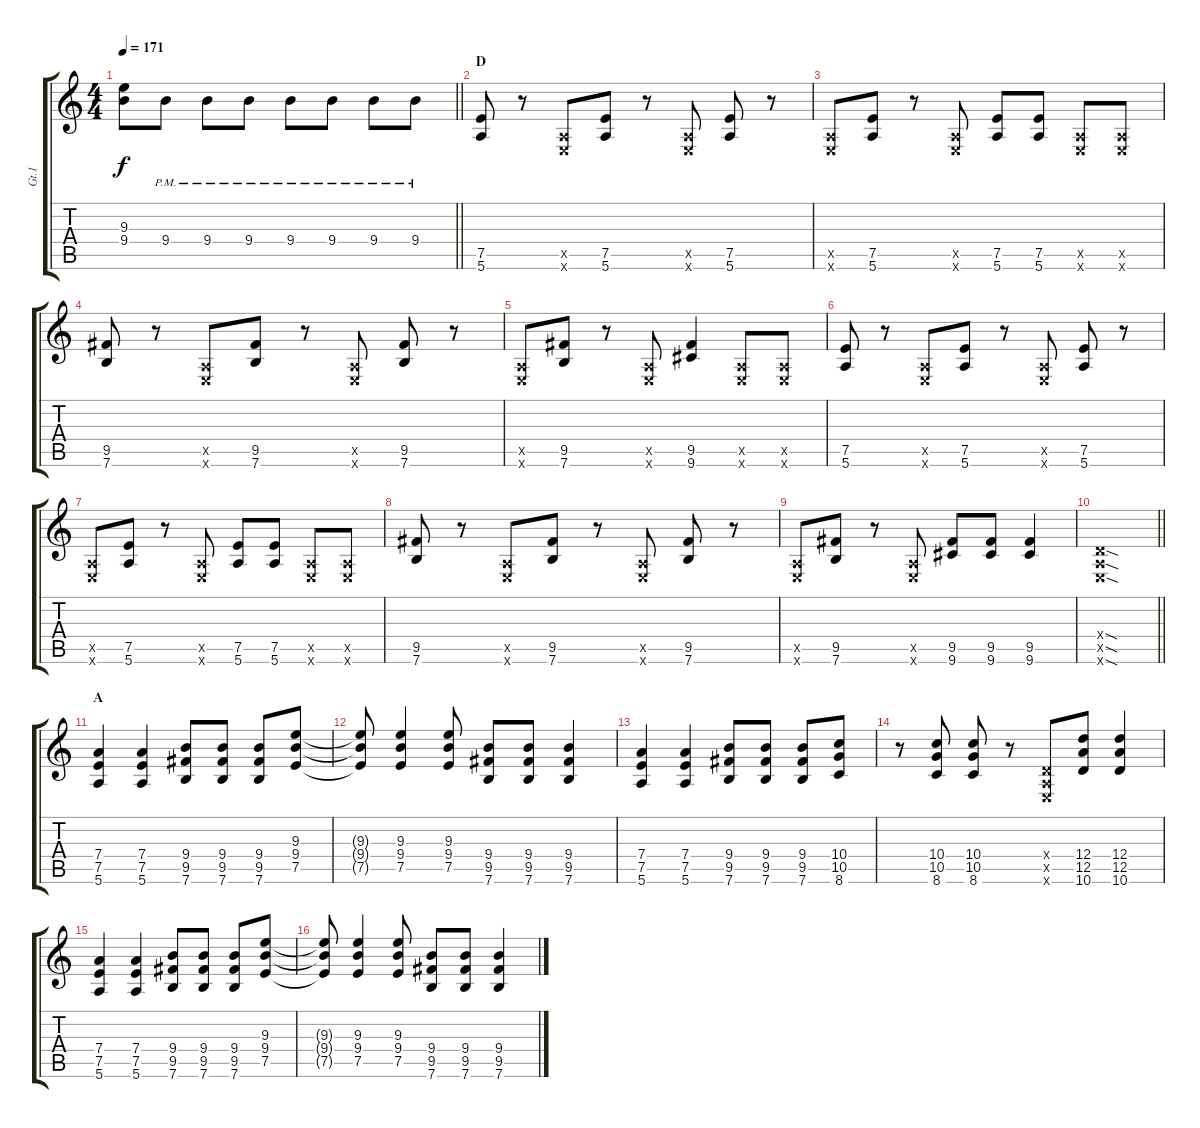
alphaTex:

\track ("Gt.1" "Gt.1") {instrument overdrivenguitar}
\staff {score tabs}
\tuning (E4 B3 G3 D3 A2 E2) {hide}
\ts (4 4)
\tempo 171
\clef g2
\barLineRight lightlight
\ks c
(9.3 9.4).8{dy f} 9.4{pm}.8 9.4{pm}.8 9.4{pm}.8 9.4{pm}.8 9.4{pm}.8 9.4{pm}.8 9.4{pm}.8 |
\section ("" "D")
(7.5 5.6).8 r.8 (0.5{x} 0.6{x}).8 (7.5 5.6).8 r.8 (0.5{x} 0.6{x}).8 (7.5 5.6).8 r.8 |
(0.5{x} 0.6{x}).8 (7.5 5.6).8 r.8 (0.5{x} 0.6{x}).8 (7.5 5.6).8 (7.5 5.6).8 (0.5{x} 0.6{x}).8 (0.5{x} 0.6{x}).8 |
(9.5 7.6).8 r.8 (0.5{x} 0.6{x}).8 (9.5 7.6).8 r.8 (0.5{x} 0.6{x}).8 (9.5 7.6).8 r.8 |
(0.5{x} 0.6{x}).8 (9.5 7.6).8 r.8 (0.5{x} 0.6{x}).8 (9.5 9.6).4 (0.5{x} 0.6{x}).8 (0.5{x} 0.6{x}).8 |
(7.5 5.6).8 r.8 (0.5{x} 0.6{x}).8 (7.5 5.6).8 r.8 (0.5{x} 0.6{x}).8 (7.5 5.6).8 r.8 |
(0.5{x} 0.6{x}).8 (7.5 5.6).8 r.8 (0.5{x} 0.6{x}).8 (7.5 5.6).8 (7.5 5.6).8 (0.5{x} 0.6{x}).8 (0.5{x} 0.6{x}).8 |
(9.5 7.6).8 r.8 (0.5{x} 0.6{x}).8 (9.5 7.6).8 r.8 (0.5{x} 0.6{x}).8 (9.5 7.6).8 r.8 |
(0.5{x} 0.6{x}).8 (9.5 7.6).8 r.8 (0.5{x} 0.6{x}).8 (9.5 9.6).8 (9.5 9.6).8 (9.5 9.6).4 |
\barLineRight lightlight
(0.4{sod x} 0.5{sod x} 0.6{sod x}).1 |
\section ("" "A")
(7.4 7.5 5.6).4 (7.4 7.5 5.6).4 (9.4 9.5 7.6).8 (9.4 9.5 7.6).8 (9.4 9.5 7.6).8 (9.3 9.4 7.5).8 |
(9.3{t} 9.4{t} 7.5{t}).8 (9.3 9.4 7.5).4 (9.3 9.4 7.5).8 (9.4 9.5 7.6).8 (9.4 9.5 7.6).8 (9.4 9.5 7.6).4 |
(7.4 7.5 5.6).4 (7.4 7.5 5.6).4 (9.4 9.5 7.6).8 (9.4 9.5 7.6).8 (9.4 9.5 7.6).8 (10.4 10.5 8.6).8 |
r.8 (10.4 10.5 8.6).8 (10.4 10.5 8.6).8 r.8 (0.4{x} 0.5{x} 0.6{x}).8 (12.4 12.5 10.6).8 (12.4 12.5 10.6).4 |
(7.4 7.5 5.6).4 (7.4 7.5 5.6).4 (9.4 9.5 7.6).8 (9.4 9.5 7.6).8 (9.4 9.5 7.6).8 (9.3 9.4 7.5).8 |
(9.3{t} 9.4{t} 7.5{t}).8 (9.3 9.4 7.5).4 (9.3 9.4 7.5).8 (9.4 9.5 7.6).8 (9.4 9.5 7.6).8 (9.4 9.5 7.6).4
